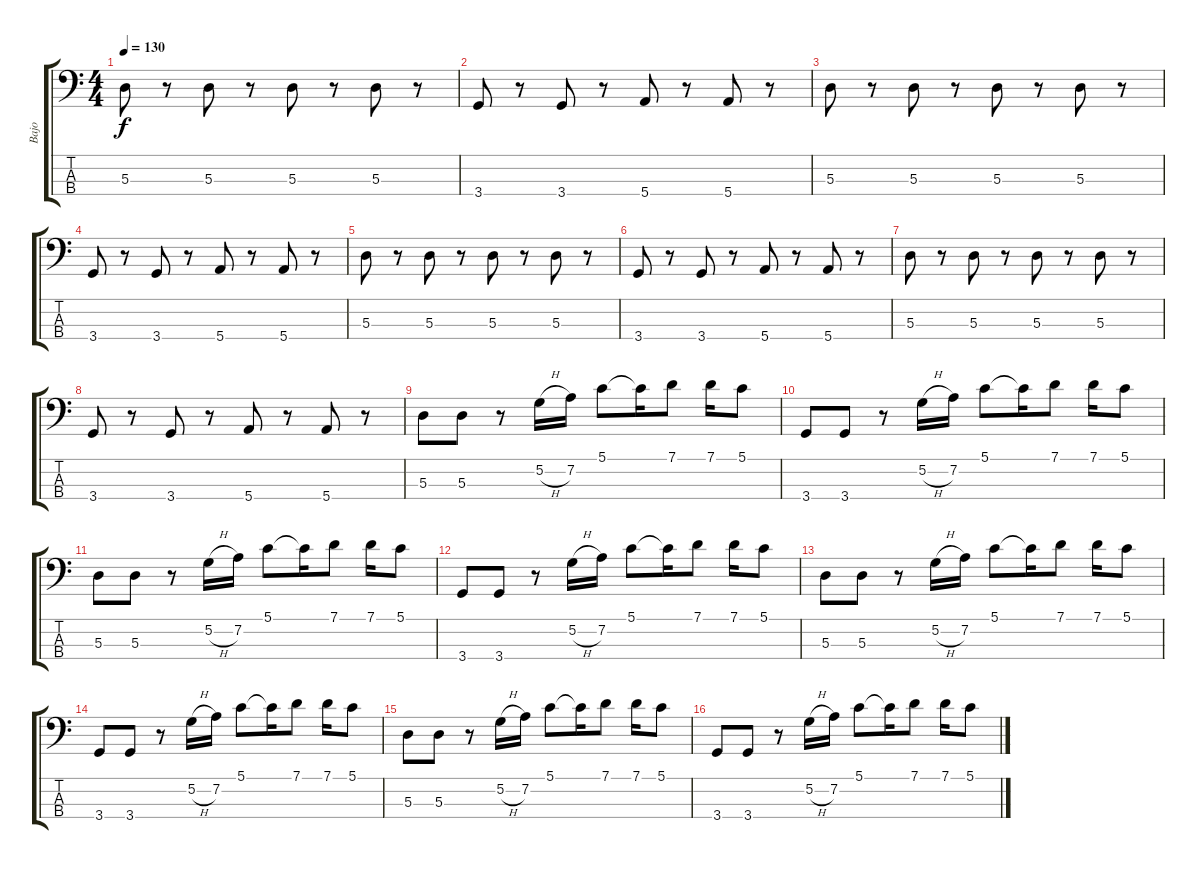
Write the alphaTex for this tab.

\track ("Bajo" "Bajo") {instrument electricbassfinger}
\staff {score tabs}
\tuning (G2 D2 A1 E1) {hide}
\ts (4 4)
\tempo 130
\clef f4
\ks c
5.3.8{dy f} r.8 5.3.8 r.8 5.3.8 r.8 5.3.8 r.8 |
3.4.8 r.8 3.4.8 r.8 5.4.8 r.8 5.4.8 r.8 |
5.3.8 r.8 5.3.8 r.8 5.3.8 r.8 5.3.8 r.8 |
3.4.8 r.8 3.4.8 r.8 5.4.8 r.8 5.4.8 r.8 |
5.3.8 r.8 5.3.8 r.8 5.3.8 r.8 5.3.8 r.8 |
3.4.8 r.8 3.4.8 r.8 5.4.8 r.8 5.4.8 r.8 |
5.3.8 r.8 5.3.8 r.8 5.3.8 r.8 5.3.8 r.8 |
3.4.8 r.8 3.4.8 r.8 5.4.8 r.8 5.4.8 r.8 |
5.3.8 5.3.8 r.8 5.2{h}.16 7.2.16 5.1.8 5.1{t}.16 7.1.8 7.1.16 5.1.8 |
3.4.8 3.4.8 r.8 5.2{h}.16 7.2.16 5.1.8 5.1{t}.16 7.1.8 7.1.16 5.1.8 |
5.3.8 5.3.8 r.8 5.2{h}.16 7.2.16 5.1.8 5.1{t}.16 7.1.8 7.1.16 5.1.8 |
3.4.8 3.4.8 r.8 5.2{h}.16 7.2.16 5.1.8 5.1{t}.16 7.1.8 7.1.16 5.1.8 |
5.3.8 5.3.8 r.8 5.2{h}.16 7.2.16 5.1.8 5.1{t}.16 7.1.8 7.1.16 5.1.8 |
3.4.8 3.4.8 r.8 5.2{h}.16 7.2.16 5.1.8 5.1{t}.16 7.1.8 7.1.16 5.1.8 |
5.3.8 5.3.8 r.8 5.2{h}.16 7.2.16 5.1.8 5.1{t}.16 7.1.8 7.1.16 5.1.8 |
3.4.8 3.4.8 r.8 5.2{h}.16 7.2.16 5.1.8 5.1{t}.16 7.1.8 7.1.16 5.1.8
